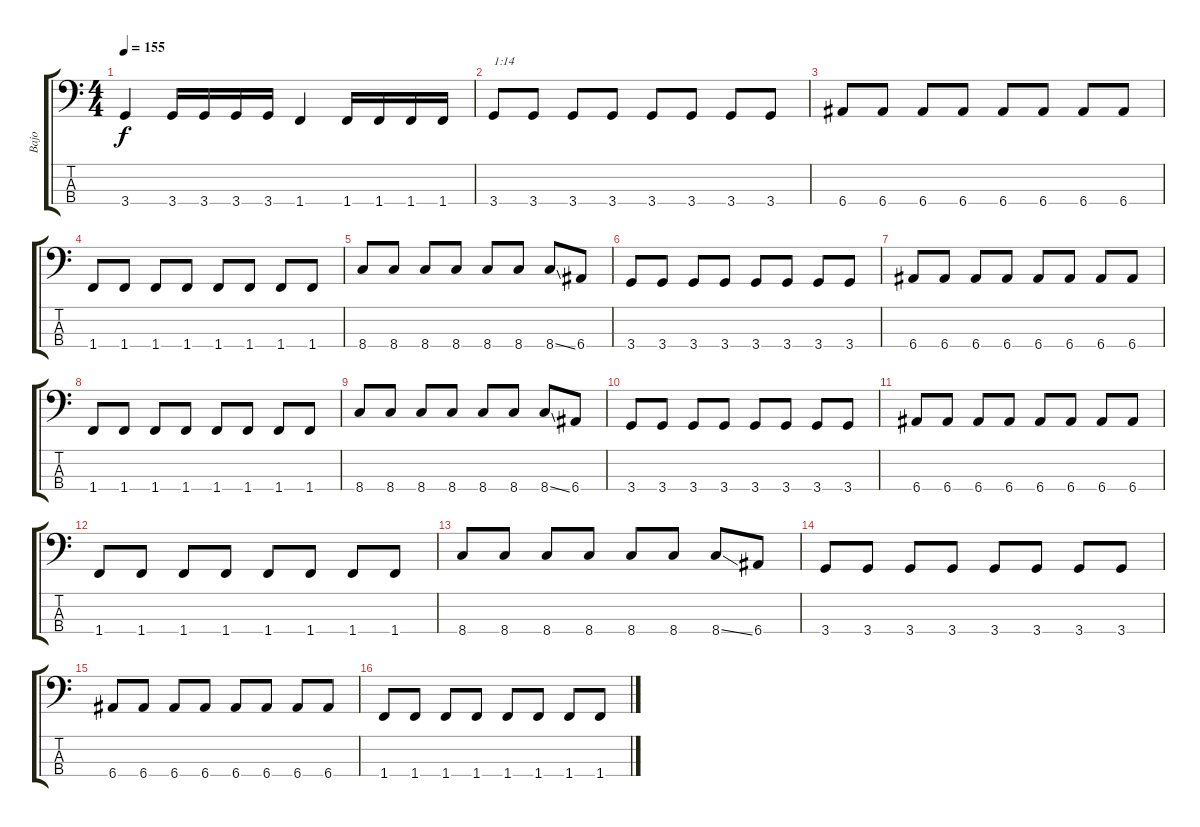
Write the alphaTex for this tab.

\track ("Bajo" "Bajo") {instrument electricbassfinger}
\staff {score tabs}
\tuning (G2 D2 A1 E1) {hide}
\ts (4 4)
\tempo 155
\clef f4
\ks c
3.4.4{dy f} 3.4.16 3.4.16 3.4.16 3.4.16 1.4.4 1.4.16 1.4.16 1.4.16 1.4.16 |
3.4.8{txt "1:14"} 3.4.8 3.4.8 3.4.8 3.4.8 3.4.8 3.4.8 3.4.8 |
6.4.8 6.4.8 6.4.8 6.4.8 6.4.8 6.4.8 6.4.8 6.4.8 |
1.4.8 1.4.8 1.4.8 1.4.8 1.4.8 1.4.8 1.4.8 1.4.8 |
8.4.8 8.4.8 8.4.8 8.4.8 8.4.8 8.4.8 8.4{ss}.8 6.4.8 |
3.4.8 3.4.8 3.4.8 3.4.8 3.4.8 3.4.8 3.4.8 3.4.8 |
6.4.8 6.4.8 6.4.8 6.4.8 6.4.8 6.4.8 6.4.8 6.4.8 |
1.4.8 1.4.8 1.4.8 1.4.8 1.4.8 1.4.8 1.4.8 1.4.8 |
8.4.8 8.4.8 8.4.8 8.4.8 8.4.8 8.4.8 8.4{ss}.8 6.4.8 |
3.4.8 3.4.8 3.4.8 3.4.8 3.4.8 3.4.8 3.4.8 3.4.8 |
6.4.8 6.4.8 6.4.8 6.4.8 6.4.8 6.4.8 6.4.8 6.4.8 |
1.4.8 1.4.8 1.4.8 1.4.8 1.4.8 1.4.8 1.4.8 1.4.8 |
8.4.8 8.4.8 8.4.8 8.4.8 8.4.8 8.4.8 8.4{ss}.8 6.4.8 |
3.4.8 3.4.8 3.4.8 3.4.8 3.4.8 3.4.8 3.4.8 3.4.8 |
6.4.8 6.4.8 6.4.8 6.4.8 6.4.8 6.4.8 6.4.8 6.4.8 |
1.4.8 1.4.8 1.4.8 1.4.8 1.4.8 1.4.8 1.4.8 1.4.8
